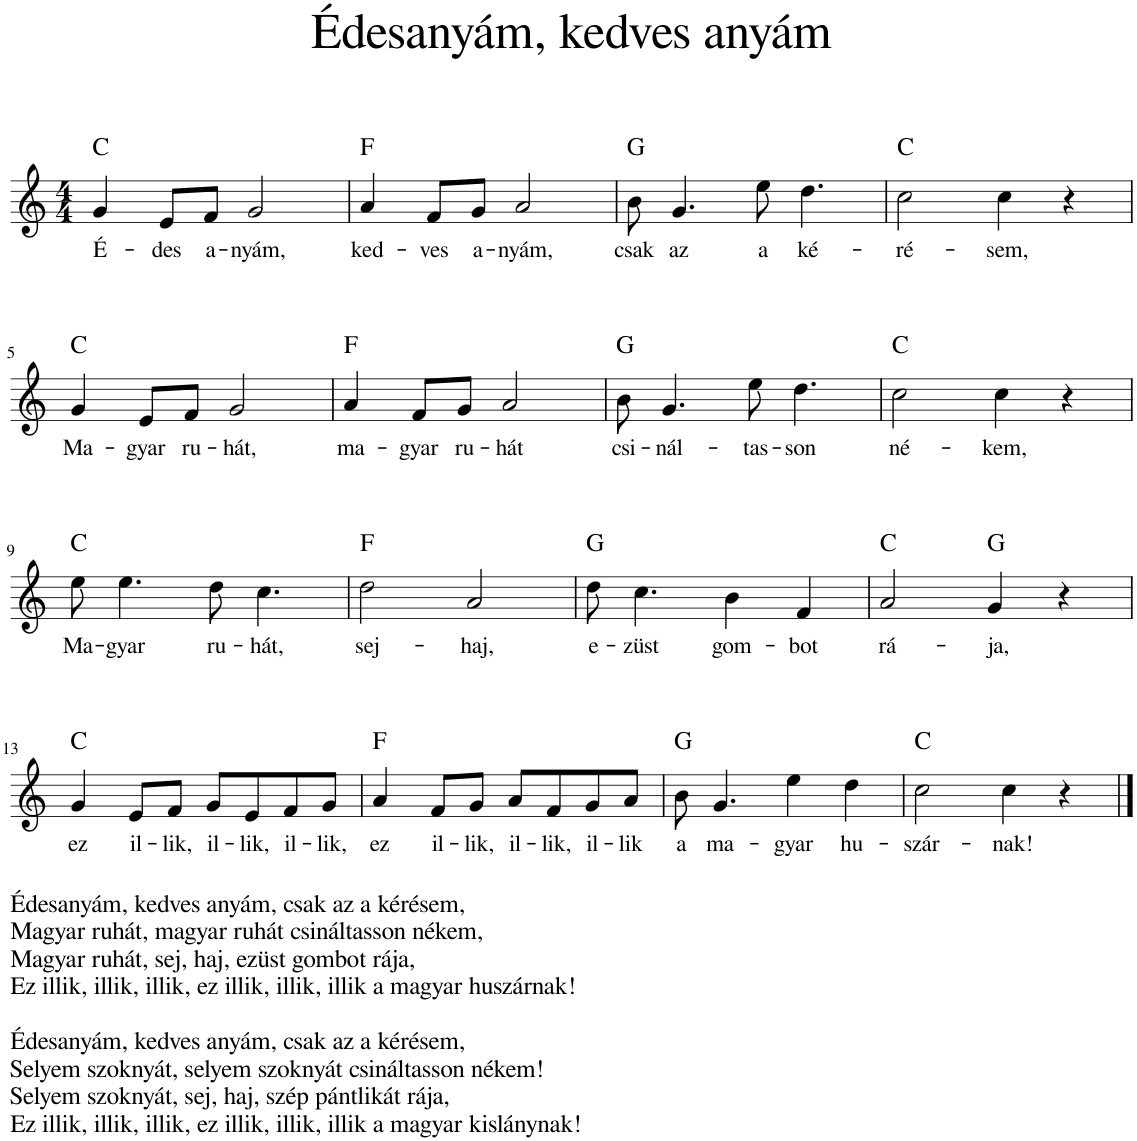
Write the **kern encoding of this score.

**kern	**text	**harte
*part1	*part1	*part1
*staff1	*staff1	*
*I"Piano	*	*
*I'Pno.	*	*
*clefG2	*	*
*k[]	*	*
*M4/4	*	*
=1	=1	=1
!	!LO:LY:b	!
4g/	É-	C:maj
!	!LO:LY:b	!
8e/L	-des	.
!	!LO:LY:b	!
8f/J	a-	.
!	!LO:LY:b	!
2g/	-nyám,	.
=2	=2	=2
!	!LO:LY:b	!
4a/	ked-	F:maj
!	!LO:LY:b	!
8f/L	-ves	.
!	!LO:LY:b	!
8g/J	a-	.
!	!LO:LY:b	!
2a/	-nyám,	.
=3	=3	=3
!	!LO:LY:b	!
8b\	csak	G:maj
!	!LO:LY:b	!
4.g/	az	.
!	!LO:LY:b	!
8ee\	a	.
!	!LO:LY:b	!
4.dd\	ké-	.
=4	=4	=4
!	!LO:LY:b	!
2cc\	-ré-	C:maj
!	!LO:LY:b	!
4cc\	-sem,	.
4r	.	.
!!LO:LB:g=z
=5	=5	=5
!	!LO:LY:b	!
4g/	Ma-	C:maj
!	!LO:LY:b	!
8e/L	-gyar	.
!	!LO:LY:b	!
8f/J	ru-	.
!	!LO:LY:b	!
2g/	-hát,	.
=6	=6	=6
!	!LO:LY:b	!
4a/	ma-	F:maj
!	!LO:LY:b	!
8f/L	-gyar	.
!	!LO:LY:b	!
8g/J	ru-	.
!	!LO:LY:b	!
2a/	-hát	.
=7	=7	=7
!	!LO:LY:b	!
8b\	csi-	G:maj
!	!LO:LY:b	!
4.g/	-nál-	.
!	!LO:LY:b	!
8ee\	-tas-	.
!	!LO:LY:b	!
4.dd\	-son	.
=8	=8	=8
!	!LO:LY:b	!
2cc\	né-	C:maj
!	!LO:LY:b	!
4cc\	-kem,	.
4r	.	.
!!LO:LB:g=z
=9	=9	=9
!	!LO:LY:b	!
8ee\	Ma-	C:maj
!	!LO:LY:b	!
4.ee\	-gyar	.
!	!LO:LY:b	!
8dd\	ru-	.
!	!LO:LY:b	!
4.cc\	-hát,	.
=10	=10	=10
!	!LO:LY:b	!
2dd\	sej-	F:maj
!	!LO:LY:b	!
2a/	-haj,	.
=11	=11	=11
!	!LO:LY:b	!
8dd\	e-	G:maj
!	!LO:LY:b	!
4.cc\	-züst	.
!	!LO:LY:b	!
4b\	gom-	.
!	!LO:LY:b	!
4f/	-bot	.
=12	=12	=12
!	!LO:LY:b	!
2a/	rá-	C:maj
!	!LO:LY:b	!
4g/	-ja,	G:maj
4r	.	.
!!LO:LB:g=z
=13	=13	=13
!LO:TX:b:t=Édesanyám, kedves anyám, csak az a kérésem,	!	!
!LO:TX:b:t=Magyar ruhát, magyar ruhát csináltasson nékem,	!	!
!LO:TX:b:t=Magyar ruhát, sej, haj, ezüst gombot rája,	!	!
!LO:TX:b:t=Ez illik, illik, illik, ez illik, illik, illik a magyar huszárnak!	!	!
!LO:TX:b:t=Édesanyám, kedves anyám, csak az a kérésem,	!	!
!LO:TX:b:t=Selyem szoknyát, selyem szoknyát csináltasson nékem!	!	!
!LO:TX:b:t=Selyem szoknyát, sej, haj, szép pántlikát rája,	!	!
!LO:TX:b:t=Ez illik, illik, illik, ez illik, illik, illik a magyar kislánynak!	!	!
!	!LO:LY:b	!
4g/	ez	C:maj
!	!LO:LY:b	!
8e/L	il-	.
!	!LO:LY:b	!
8f/J	-lik,	.
!	!LO:LY:b	!
8g/L	il-	.
!	!LO:LY:b	!
8e/	-lik,	.
!	!LO:LY:b	!
8f/	il-	.
!	!LO:LY:b	!
8g/J	-lik,	.
=14	=14	=14
!	!LO:LY:b	!
4a/	ez	F:maj
!	!LO:LY:b	!
8f/L	il-	.
!	!LO:LY:b	!
8g/J	-lik,	.
!	!LO:LY:b	!
8a/L	il-	.
!	!LO:LY:b	!
8f/	-lik,	.
!	!LO:LY:b	!
8g/	il-	.
!	!LO:LY:b	!
8a/J	-lik	.
=15	=15	=15
!	!LO:LY:b	!
8b\	a	G:maj
!	!LO:LY:b	!
4.g/	ma-	.
!	!LO:LY:b	!
4ee\	-gyar	.
!	!LO:LY:b	!
4dd\	hu-	.
=16	=16	=16
!	!LO:LY:b	!
2cc\	-szár-	C:maj
!	!LO:LY:b	!
4cc\	-nak!	.
4r	.	.
==	==	==
*-	*-	*-
